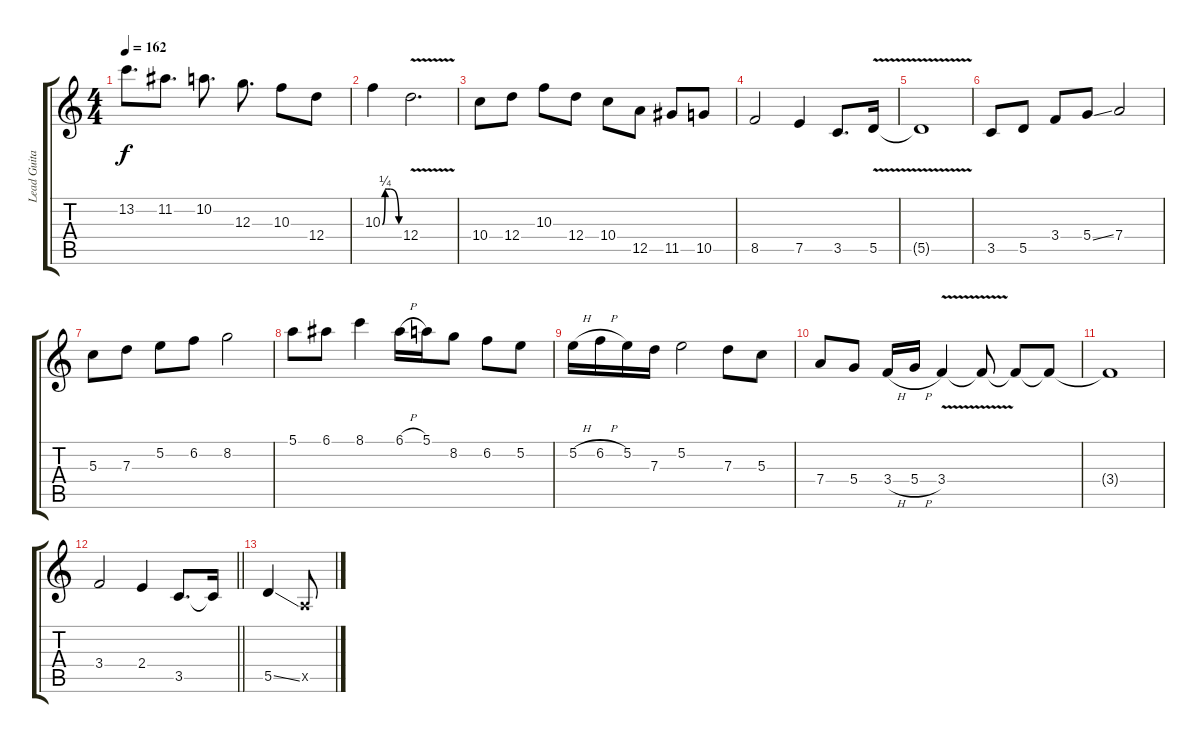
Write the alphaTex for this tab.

\track ("Lead Guitar " "Lead Guita") {instrument distortionguitar}
\staff {score tabs}
\tuning (E4 B3 G3 D3 A2 D2) {hide}
\ts (4 4)
\tempo 162
\clef g2
\ks c
13.2.8{d dy f} 11.2.8{d} 10.2.8{d} 12.3.8{d} 10.3.8 12.4.8 |
10.3{be (custom 0 0 10 1 20 1 30 1 60 0)}.4 12.4{v}.2{d} |
10.4.8 12.4.8 10.3.8 12.4.8 10.4.8 12.5.8 11.5.8 10.5.8 |
8.5.2 7.5.4 3.5.8{d} 5.5{v}.16 |
5.5{v t}.1 |
3.5.8 5.5.8 3.4.8 5.4{ss}.8 7.4.2 |
5.3.8 7.3.8 5.2.8 6.2.8 8.2.2 |
5.1.8 6.1.8 8.1.4 6.1{h}.16 5.1.16 8.2.8 6.2.8 5.2.8 |
5.2{h}.16 6.2{h}.16 5.2.16 7.3.16 5.2.2 7.3.8 5.3.8 |
7.4.8 5.4.8 3.4{h}.16 5.4{h}.16 3.4{v}.4 3.4{t}.8 3.4{t}.8 3.4{t}.8 |
3.4{t}.1 |
\barLineRight lightlight
3.4.2 2.4.4 3.5.8{d} 3.5{t}.16 |
5.5{ss}.4 0.5{x}.8
